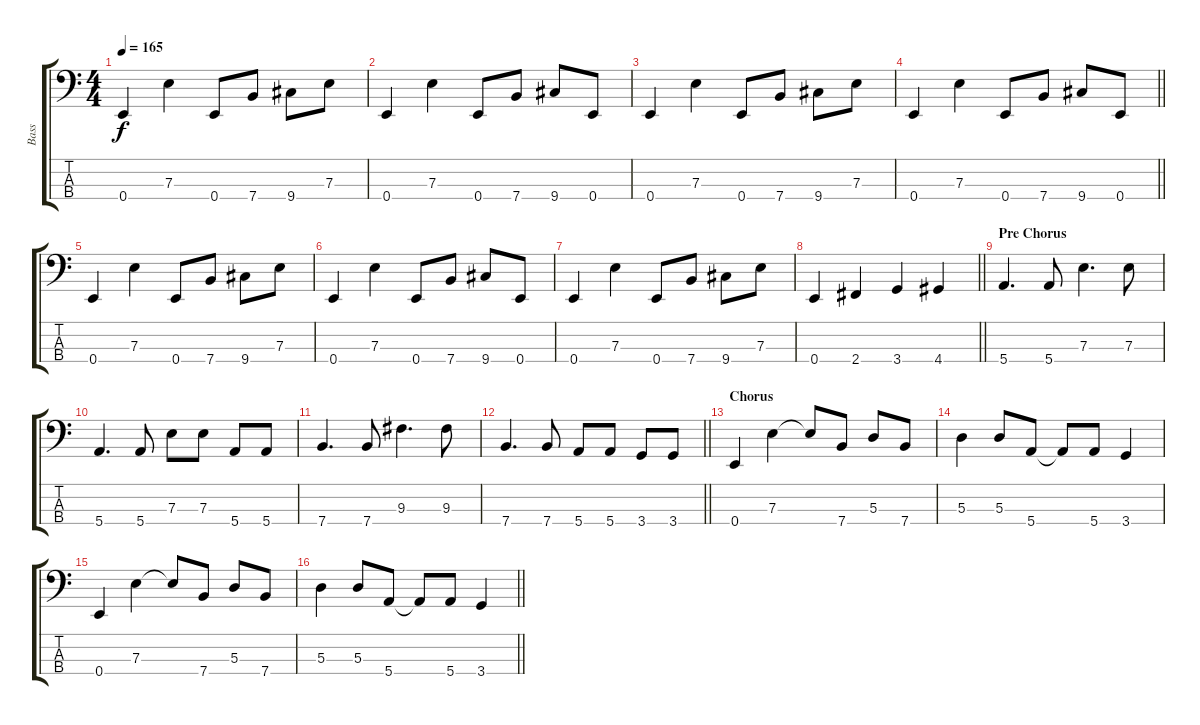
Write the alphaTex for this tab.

\track ("Bass" "Bass") {instrument electricbassfinger}
\staff {score tabs}
\tuning (G2 D2 A1 E1) {hide}
\ts (4 4)
\tempo 165
\clef f4
\ks c
0.4.4{dy f} 7.3.4 0.4.8 7.4.8 9.4.8 7.3.8 |
0.4.4 7.3.4 0.4.8 7.4.8 9.4.8 0.4.8 |
0.4.4 7.3.4 0.4.8 7.4.8 9.4.8 7.3.8 |
\barLineRight lightlight
0.4.4 7.3.4 0.4.8 7.4.8 9.4.8 0.4.8 |
0.4.4 7.3.4 0.4.8 7.4.8 9.4.8 7.3.8 |
0.4.4 7.3.4 0.4.8 7.4.8 9.4.8 0.4.8 |
0.4.4 7.3.4 0.4.8 7.4.8 9.4.8 7.3.8 |
\barLineRight lightlight
0.4.4 2.4.4 3.4.4 4.4.4 |
\section ("" "Pre Chorus")
5.4.4{d} 5.4.8 7.3.4{d} 7.3.8 |
5.4.4{d} 5.4.8 7.3.8 7.3.8 5.4.8 5.4.8 |
7.4.4{d} 7.4.8 9.3.4{d} 9.3.8 |
\barLineRight lightlight
7.4.4{d} 7.4.8 5.4.8 5.4.8 3.4.8 3.4.8 |
\section ("" "Chorus")
0.4.4 7.3.4 7.3{t}.8 7.4.8 5.3.8 7.4.8 |
5.3.4 5.3.8 5.4.8 5.4{t}.8 5.4.8 3.4.4 |
0.4.4 7.3.4 7.3{t}.8 7.4.8 5.3.8 7.4.8 |
\barLineRight lightlight
5.3.4 5.3.8 5.4.8 5.4{t}.8 5.4.8 3.4.4
